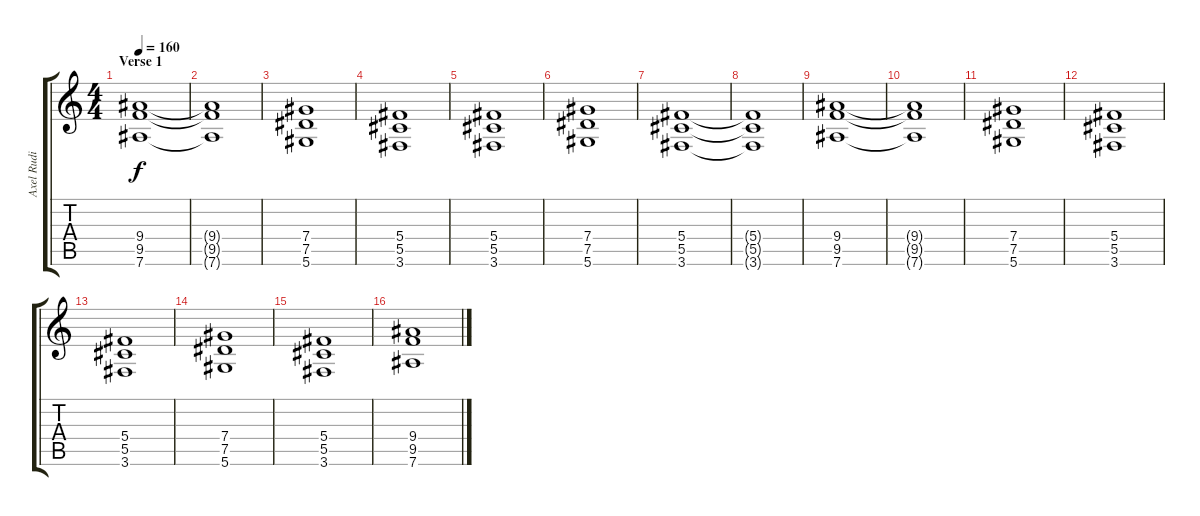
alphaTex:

\track ("Axel Rudi Pell - Guitar 1" "Axel Rudi ") {instrument distortionguitar}
\staff {score tabs}
\tuning (Eb4 Bb3 Gb3 Db3 Ab2 Eb2) {hide}
\ts (4 4)
\section ("" "Verse 1")
\tempo 160
\clef g2
\ks c
(9.4 9.5 7.6).1{dy f} |
(9.4{t} 9.5{t} 7.6{t}).1 |
(7.4 7.5 5.6).1 |
(5.4 5.5 3.6).1 |
(5.4 5.5 3.6).1 |
(7.4 7.5 5.6).1 |
(5.4 5.5 3.6).1 |
(5.4{t} 5.5{t} 3.6{t}).1 |
(9.4 9.5 7.6).1 |
(9.4{t} 9.5{t} 7.6{t}).1 |
(7.4 7.5 5.6).1 |
(5.4 5.5 3.6).1 |
(5.4 5.5 3.6).1 |
(7.4 7.5 5.6).1 |
(5.4 5.5 3.6).1 |
(9.4 9.5 7.6).1
